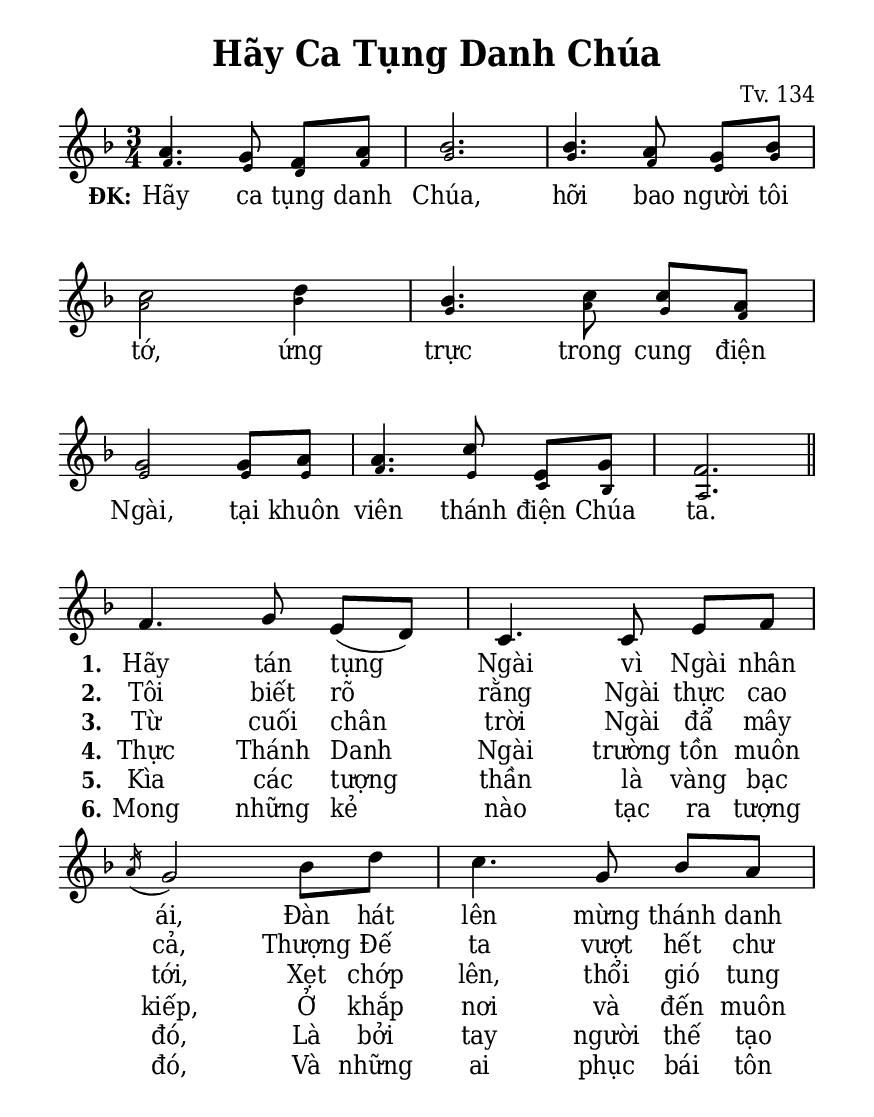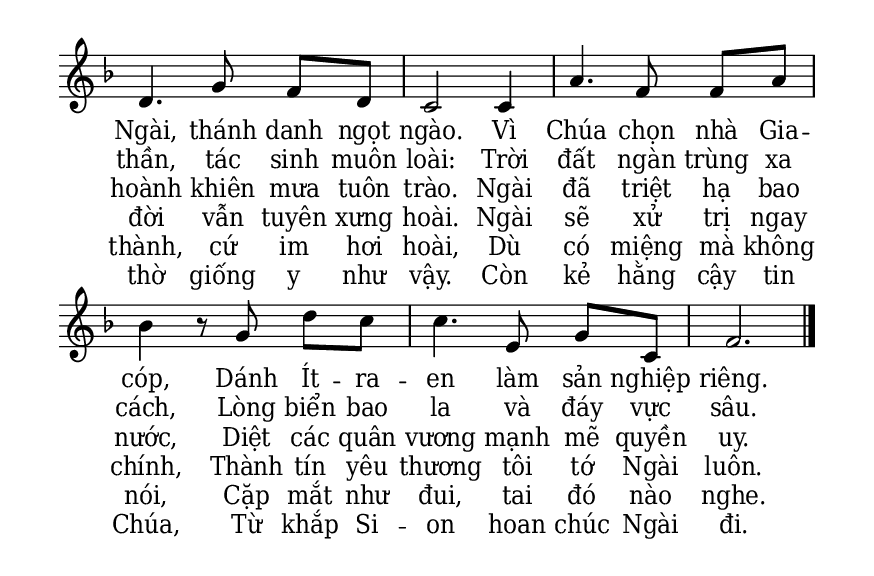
% Cài đặt chung\
\version "2.22.1"
\include "english.ly"

\header {
  title = "Hãy Ca Tụng Danh Chúa"
  composer = "Tv. 134"
  %arranger = "Lm. Kim Long"
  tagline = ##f
}

% Nhạc phiên khúc
nhacPhienKhucSop = \relative c'' {
  a4. g8 f a |
  bf2. |
  bf4. a8 g bf |
  c2 d4 |
  bf4. c8 c a |
  g2 g8 a |
  a4. c8 e, g |
  f2. \bar "||" \break
  
  f4. g8 e (d) |
  c4. c8 e f |
  \slashedGrace { a16 ( } g2) bf8 d |
  c4. g8 bf a |
  d,4. g8 f d |
  c2 c4 |
  a'4. f8 f a |
  bf4 r8 g d' c |
  c4. e,8 g c, |
  f2. \bar "|."
}

nhacPhienKhucAlto = \relative c' {
  f4. e8 d f |
  g2. |
  g4. f8 e g |
  a2 bf4 |
  g4. a8 g f |
  e2 e8 e |
  f4. e8 c bf |
  a2.
}

% Lời phiên khúc
loiPhienKhucSop = \lyrics {
  \set stanza = "ĐK:"
  Hãy ca tụng danh Chúa,
  hỡi bao người tôi tớ,
  ứng trực trong cung điện Ngài,
  tại khuôn viên thánh điện Chúa ta.
  <<
    {
      \set stanza = "1."
      Hãy tán tụng Ngài vì Ngài nhân ái,
      Đàn hát lên mừng thánh danh Ngài,
      thánh danh ngọt ngào.
      Vì Chúa chọn nhà Gia -- cóp,
      Dánh Ít -- ra -- en làm sản nghiệp riêng.
    }
    \new Lyrics {
	    \set associatedVoice = "beSop"
	    \set stanza = "2."
	    Tôi biết rõ rằng Ngài thực cao cả,
	    Thượng Đế ta vượt hết chư thần, tác sinh muôn loài:
	    Trời đất ngàn trùng xa cách,
	    Lòng biển bao la và đáy vực sâu.
    }
    \new Lyrics {
	    \set associatedVoice = "beSop"
	    \set stanza = "3."
	    Từ cuối chân trời Ngài đẩ  mây tới,
	    Xẹt chớp lên, thổi gió tung hoành
	    khiên mưa tuôn trào.
	    Ngài đã triệt hạ bao nước,
	    Diệt các quân vương mạnh mẽ quyền uy.
    }
    \new Lyrics {
	    \set associatedVoice = "beSop"
	    \set stanza = "4."
	    Thực Thánh Danh Ngài trường tồn muôn kiếp,
	    Ở khắp nơi và đến muôn đời vẫn tuyên xưng hoài.
	    Ngài sẽ xử trị ngay chính,
	    Thành tín yêu thương tôi tớ Ngài luôn.
    }
    \new Lyrics {
	    \set associatedVoice = "beSop"
	    \set stanza = "5."
	    Kìa các tượng thần là vàng bạc đó,
	    Là bởi tay người thế tạo thành,
	    cứ im hơi hoài,
	    Dù có miệng mà không nói,
	    Cặp mắt như đui, tai đó nào nghe.
    }
    \new Lyrics {
	    \set associatedVoice = "beSop"
	    \set stanza = "6."
	    Mong những kẻ nào tạc ra tượng đó,
	    Và những ai phục bái tôn thờ giống y như vậy.
	    Còn kẻ hằng cậy tin Chúa,
	    Từ khắp Si -- on hoan chúc Ngài đi.
    }
  >>
}

% Dàn trang
\paper {
  #(set-paper-size "a5")
  top-margin = 15\mm
  bottom-margin = 15\mm
  left-margin = 10\mm
  right-margin = 10\mm
  indent = #0
  #(define fonts
	 (make-pango-font-tree "Deja Vu Serif Condensed"
	 		       "Deja Vu Serif Condensed"
			       "Deja Vu Serif Condensed"
			       (/ 20 20)))
  print-page-number = ##f
  %page-count = #1
}

TongNhip = {
  \key f \major \time 3/4
  \set Timing.beamExceptions = #'()
  \set Timing.baseMoment = #(ly:make-moment 1/4)
}

% Đổi kích thước nốt cho bè phụ
notBePhu =
#(define-music-function (font-size music) (number? ly:music?)
   (for-some-music
     (lambda (m)
       (if (music-is-of-type? m 'rhythmic-event)
           (begin
             (set! (ly:music-property m 'tweaks)
                   (cons `(font-size . ,font-size)
                         (ly:music-property m 'tweaks)))
             #t)
           #f))
     music)
   music)

\score {
  \new ChoirStaff <<
    \new Staff \with {
        \consists "Merge_rests_engraver"
        printPartCombineTexts = ##f
      }
      <<
      \new Voice \TongNhip \partCombine 
        \nhacPhienKhucSop
        \notBePhu -3 { \nhacPhienKhucAlto }
      \new NullVoice = beSop \nhacPhienKhucSop
      \new Lyrics \lyricsto beSop \loiPhienKhucSop
      >>
  >>
  \layout {
    %\override Staff.TimeSignature.transparent = ##t
    \override Lyrics.LyricSpace.minimum-distance = #0.8
    \override Score.BarNumber.break-visibility = ##(#f #f #f)
    \override Score.SpacingSpanner.uniform-stretching = ##t
  } 
}
